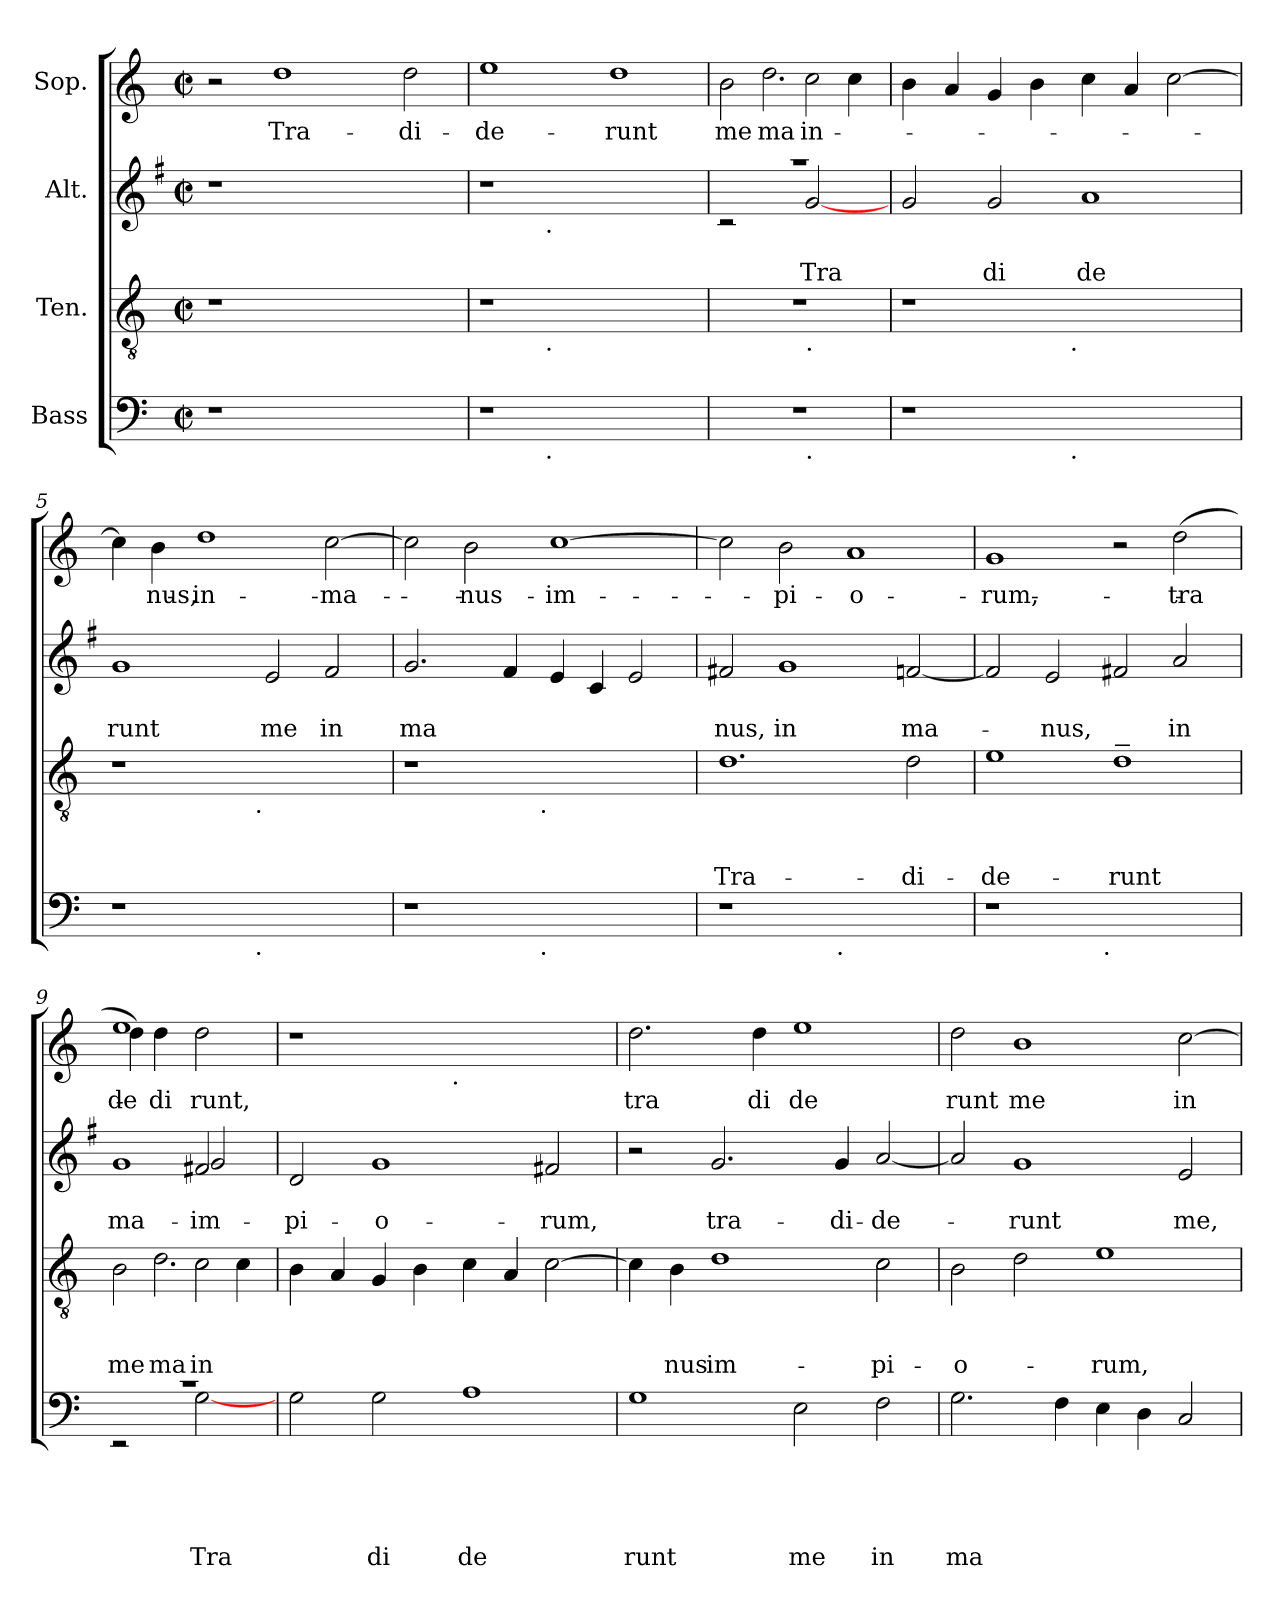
**kern	**text	**text	**text	**text	**text	**kern	**text	**text	**text	**kern	**text	**text	**kern	**text
*part4	*part4	*part4	*part4	*part4	*part4	*part3	*part3	*part3	*part3	*part2	*part2	*part2	*part1	*part1
*staff4	*staff4	*staff4	*staff4	*staff4	*staff4	*staff3	*staff3	*staff3	*staff3	*staff2	*staff2	*staff2	*staff1	*staff1
*I"Bass	*	*	*	*	*	*I"Ten.	*	*	*	*I"Alt.	*	*	*I"Sop.	*
*clefF4	*	*	*	*	*	*clefGv2	*	*	*	*clefG2	*	*	*clefG2	*
*	*	*	*	*	*	*	*	*	*	*ITrd-3c-5	*	*	*	*
*k[]	*	*	*	*	*	*k[]	*	*	*	*k[]	*	*	*k[]	*
*C:	*	*	*	*	*	*C:	*	*	*	*C:	*	*	*C:	*
*M2/2	*	*	*	*	*	*M2/2	*	*	*	*M2/2	*	*	*M2/2	*
*met(c|)	*	*	*	*	*	*met(c|)	*	*	*	*met(c|)	*	*	*met(c|)	*
=1	=1	=1	=1	=1	=1	=1	=1	=1	=1	=1	=1	=1	=1	=1
1r	.	.	.	.	.	1r	.	.	.	1r	.	.	2r	.
!	!	!	!	!	!	!	!	!	!	!	!	!	!	!LO:LY:b
.	.	.	.	.	.	.	.	.	.	.	.	.	1dd	Tra-
1ryy	.	.	.	.	.	1ryy	.	.	.	1ryy	.	.	.	.
!	!	!	!	!	!	!	!	!	!	!	!	!	!	!LO:LY:b
.	.	.	.	.	.	.	.	.	.	.	.	.	2dd\	-di-
=2	=2	=2	=2	=2	=2	=2	=2	=2	=2	=2	=2	=2	=2	=2
!	!	!	!	!	!	!	!	!	!	!	!	!	!	!LO:LY:b
*^	*	*	*	*	*	*^	*	*	*	*^	*	*	*	*
1r	2ryy	.	.	.	.	.	1r	2ryy	.	.	.	1r	2ryy	.	.	1ee	-de-
!	!	!	!	!	!	!	!	!	!	!	!	!	!LO:TX:b:t=.	!	!	!	!
!	!	!	!	!	!	!	!	!LO:TX:b:t=.	!	!	!	!	!	!	!	!	!
!	!LO:TX:b:t=.	!	!	!	!	!	!	!	!	!	!	!	!	!	!	!	!
.	1.ryy	.	.	.	.	.	.	1.ryy	.	.	.	.	1.ryy	.	.	.	.
!	!	!	!	!	!	!	!	!	!	!	!	!	!	!	!	!	!LO:LY:b
1ryy	.	.	.	.	.	.	1ryy	.	.	.	.	1ryy	.	.	.	1dd	-runt
=3	=3	=3	=3	=3	=3	=3	=3	=3	=3	=3	=3	=3	=3	=3	=3	=3	=3
!	!	!	!	!	!	!	!	!	!	!	!	!	!	!	!	!	!LO:LY:b
*	*	*	*	*	*	*	*	*	*	*	*	*	*	*	*	*^	*
*	*	*	*	*	*	*	*	*	*	*	*	*	*	*	*	*	*^	*
1r	2ryy	.	.	.	.	.	1r	2ryy	.	.	.	1raa	2rc	.	.	2b\	4ryy	2.ryy	me
!	!	!	!	!	!	!	!	!	!	!	!	!	!	!	!	!	!	!	!LO:LY:b
.	.	.	.	.	.	.	.	.	.	.	.	.	.	.	.	.	2.dd\	.	ma-
!	!	!	!	!	!	!	!	!LO:TX:b:t=.	!	!	!	!	!	!	!	!	!	!	!
!	!LO:TX:b:t=.	!	!	!	!	!	!	!	!	!	!	!	!	!	!	!	!	!	!
!	!	!	!	!	!	!	!	!	!	!	!	!	!	!	!LO:LY:b	!	!	!	!LO:LY:b
.	2ryy	.	.	.	.	.	.	2ryy	.	.	.	.	[<2cc/	.	Tra	2cc\	.	.	in
.	.	.	.	.	.	.	.	.	.	.	.	.	.	.	.	.	.	4cc\	.
*	*	*	*	*	*	*	*	*	*	*	*	*v	*v	*	*	*	*	*	*
*	*	*	*	*	*	*	*	*	*	*	*	*	*	*	*v	*v	*v	*
=4	=4	=4	=4	=4	=4	=4	=4	=4	=4	=4	=4	=4	=4	=4	=4	=4
1r	2ryy	.	.	.	.	.	1r	2ryy	.	.	.	2cc/	.	.	4b\	.
.	.	.	.	.	.	.	.	.	.	.	.	.	.	.	4a/	.
!	!	!	!	!	!	!	!	!	!	!	!	!	!	!LO:LY:b	!	!
.	4...ryy	.	.	.	.	.	.	4...ryy	.	.	.	2cc/	.	di	4g/	.
.	.	.	.	.	.	.	.	.	.	.	.	.	.	.	4b\	.
!	!	!	!	!	!	!	!	!LO:TX:b:t=.	!	!	!	!	!	!	!	!
!	!LO:TX:b:t=.	!	!	!	!	!	!	!	!	!	!	!	!	!	!	!
.	1ryy	.	.	.	.	.	.	1ryy	.	.	.	.	.	.	.	.
!	!	!	!	!	!	!	!	!	!	!	!	!	!	!LO:LY:b	!	!
1ryy	.	.	.	.	.	.	1ryy	.	.	.	.	1dd	.	de	4cc\	.
.	.	.	.	.	.	.	.	.	.	.	.	.	.	.	4a/	.
.	.	.	.	.	.	.	.	.	.	.	.	.	.	.	[>2cc\	.
.	32ryy	.	.	.	.	.	.	32ryy	.	.	.	.	.	.	.	.
=5	=5	=5	=5	=5	=5	=5	=5	=5	=5	=5	=5	=5	=5	=5	=5	=5
!	!	!	!	!	!	!	!	!	!	!	!	!	!	!LO:LY:b	!	!
1r	2ryy	.	.	.	.	.	1r	2ryy	.	.	.	1cc	.	runt	4cc\]	.
!	!	!	!	!	!	!	!	!	!	!	!	!	!	!	!	!LO:LY:b
.	.	.	.	.	.	.	.	.	.	.	.	.	.	.	4b\	-nus,
!	!	!	!	!	!	!	!	!	!	!	!	!	!	!	!	!LO:LY:b
.	4...ryy	.	.	.	.	.	.	4...ryy	.	.	.	.	.	.	1dd	in
!	!	!	!	!	!	!	!	!LO:TX:b:t=.	!	!	!	!	!	!	!	!
!	!LO:TX:b:t=.	!	!	!	!	!	!	!	!	!	!	!	!	!	!	!
.	1ryy	.	.	.	.	.	.	1ryy	.	.	.	.	.	.	.	.
!	!	!	!	!	!	!	!	!	!	!	!	!	!	!LO:LY:b	!	!
1ryy	.	.	.	.	.	.	1ryy	.	.	.	.	2a/	.	me	.	.
!	!	!	!	!	!	!	!	!	!	!	!	!	!	!LO:LY:b	!	!LO:LY:b
.	.	.	.	.	.	.	.	.	.	.	.	2b/	.	in	[>2cc\	ma-
.	32ryy	.	.	.	.	.	.	32ryy	.	.	.	.	.	.	.	.
=6	=6	=6	=6	=6	=6	=6	=6	=6	=6	=6	=6	=6	=6	=6	=6	=6
!	!	!	!	!	!	!	!	!	!	!	!	!	!	!LO:LY:b	!	!
1r	2ryy	.	.	.	.	.	1r	2ryy	.	.	.	2.cc/	.	ma	2cc\]	.
!	!	!	!	!	!	!	!	!	!	!	!	!	!	!	!	!LO:LY:b
.	4...ryy	.	.	.	.	.	.	4...ryy	.	.	.	.	.	.	2b\	-nus
.	.	.	.	.	.	.	.	.	.	.	.	4b/	.	.	.	.
!	!	!	!	!	!	!	!	!LO:TX:b:t=.	!	!	!	!	!	!	!	!
!	!LO:TX:b:t=.	!	!	!	!	!	!	!	!	!	!	!	!	!	!	!
.	1ryy	.	.	.	.	.	.	1ryy	.	.	.	.	.	.	.	.
!	!	!	!	!	!	!	!	!	!	!	!	!	!	!	!	!LO:LY:b
1ryy	.	.	.	.	.	.	1ryy	.	.	.	.	4a/	.	.	[<1cc	im-
.	.	.	.	.	.	.	.	.	.	.	.	4f/	.	.	.	.
.	.	.	.	.	.	.	.	.	.	.	.	2a/	.	.	.	.
.	32ryy	.	.	.	.	.	.	32ryy	.	.	.	.	.	.	.	.
!!LO:LB:g=z
=7	=7	=7	=7	=7	=7	=7	=7	=7	=7	=7	=7	=7	=7	=7	=7	=7
!	!	!	!	!	!	!	!	!	!	!	!LO:LY:b	!	!	!LO:LY:b	!	!
*	*	*	*	*	*	*	*v	*v	*	*	*	*	*	*	*	*
1r	2ryy	.	.	.	.	.	1.d	.	.	Tra-	2bn/	.	nus,	2cc\]	.
!	!	!	!	!	!	!	!	!	!	!	!	!	!LO:LY:b	!	!LO:LY:b
.	4...ryy	.	.	.	.	.	.	.	.	.	1cc	.	in	2b\	-pi
!	!LO:TX:b:t=.	!	!	!	!	!	!	!	!	!	!	!	!	!	!
.	1ryy	.	.	.	.	.	.	.	.	.	.	.	.	.	.
!	!	!	!	!	!	!	!	!	!	!	!	!	!	!	!LO:LY:b
1ryy	.	.	.	.	.	.	.	.	.	.	.	.	.	1a	o
!	!	!	!	!	!	!	!	!	!	!LO:LY:b	!	!	!LO:LY:b	!	!
.	.	.	.	.	.	.	2d\	.	.	-di-	[<2b-X/	.	ma-	.	.
.	32ryy	.	.	.	.	.	.	.	.	.	.	.	.	.	.
=8	=8	=8	=8	=8	=8	=8	=8	=8	=8	=8	=8	=8	=8	=8	=8
!	!	!	!	!	!	!	!	!	!	!LO:LY:b	!	!	!	!	!LO:LY:b
1r	2ryy	.	.	.	.	.	1e	.	.	-de-	2b-/]	.	.	1g	rum,
!	!	!	!	!	!	!	!	!	!	!	!	!	!LO:LY:b	!	!
.	4...ryy	.	.	.	.	.	.	.	.	.	2a/	.	-nus,	.	.
!	!LO:TX:b:t=.	!	!	!	!	!	!	!	!	!	!	!	!	!	!
.	1ryy	.	.	.	.	.	.	.	.	.	.	.	.	.	.
!	!	!	!	!	!	!	!	!	!	!LO:LY:b	!	!	!	!	!
1ryy	.	.	.	.	.	.	1d~>	.	.	-runt	2b/	.	.	2r	.
!	!	!	!	!	!	!	!	!	!	!	!	!	!LO:LY:b	!	!LO:LY:b
.	.	.	.	.	.	.	.	.	.	.	2dd/	.	in	(>2dd\	tra
.	32ryy	.	.	.	.	.	.	.	.	.	.	.	.	.	.
=9	=9	=9	=9	=9	=9	=9	=9	=9	=9	=9	=9	=9	=9	=9	=9
!	!	!	!	!	!	!	!	!	!	!LO:LY:b	!	!	!LO:LY:b	!	!LO:LY:b
*	*	*	*	*	*	*	*^	*	*	*	*^	*	*	*^	*
*	*	*	*	*	*	*	*	*^	*	*	*	*	*^	*	*	*	*	*
1rc	2rEE	.	.	.	.	.	2B\	4ryy	2.ryy	.	.	me	1cc	2ryy	2ryy	.	ma-	1ee	4dd\)	de
!	!	!	!	!	!	!	!	!	!	!	!	!LO:LY:b	!	!	!	!	!	!	!	!LO:LY:b
.	.	.	.	.	.	.	.	2.d\	.	.	.	ma-	.	.	.	.	.	.	4dd\	di
!	!	!	!	!	!	!LO:LY:b	!	!	!	!	!	!LO:LY:b	!	!	!	!	!LO:LY:b	!	!	!
!	!	!	!	!	!	!	!	!	!	!	!	!	!	!	!	!	!LO:LY:b	!	!	!LO:LY:b
.	[>2G\	.	.	.	.	Tra	2c\	.	.	.	.	in	.	2bn/	2cc/	.	im-	.	2dd\	runt,
.	.	.	.	.	.	.	.	.	4c\	.	.	.	.	.	.	.	.	.	.	.
*v	*v	*	*	*	*	*	*	*	*	*	*	*	*v	*v	*v	*	*	*	*	*
=10	=10	=10	=10	=10	=10	=10	=10	=10	=10	=10	=10	=10	=10	=10	=10	=10	=10
!	!	!	!	!	!	!	!	!	!	!	!	!	!	!LO:LY:b	!	!	!
*	*	*	*	*	*	*v	*v	*v	*	*	*	*	*	*	*	*	*
2G\	.	.	.	.	.	4B\	.	.	.	2g/	.	-pi-	1r	2ryy	.
.	.	.	.	.	.	4A/	.	.	.	.	.	.	.	.	.
!	!	!	!	!	!LO:LY:b	!	!	!	!	!	!	!LO:LY:b	!	!	!
2G\	.	.	.	.	di	4G/	.	.	.	1cc	.	-o-	.	4...ryy	.
.	.	.	.	.	.	4B\	.	.	.	.	.	.	.	.	.
!	!	!	!	!	!	!	!	!	!	!	!	!	!	!LO:TX:b:t=.	!
.	.	.	.	.	.	.	.	.	.	.	.	.	.	1ryy	.
!	!	!	!	!	!LO:LY:b	!	!	!	!	!	!	!	!	!	!
1A	.	.	.	.	de	4c\	.	.	.	.	.	.	1ryy	.	.
.	.	.	.	.	.	4A/	.	.	.	.	.	.	.	.	.
!	!	!	!	!	!	!	!	!	!	!	!	!LO:LY:b	!	!	!
.	.	.	.	.	.	[>2c\	.	.	.	2bn/	.	-rum,	.	.	.
.	.	.	.	.	.	.	.	.	.	.	.	.	.	32ryy	.
=11	=11	=11	=11	=11	=11	=11	=11	=11	=11	=11	=11	=11	=11	=11	=11
!	!	!	!	!	!LO:LY:b	!	!	!	!	!	!	!	!	!	!LO:LY:b
*	*	*	*	*	*	*	*	*	*	*	*	*	*v	*v	*
1G	.	.	.	.	runt	4c\]	.	.	.	2r	.	.	2.dd\	tra
!	!	!	!	!	!	!	!	!	!LO:LY:b	!	!	!	!	!
.	.	.	.	.	.	4B\	.	.	-nus	.	.	.	.	.
!	!	!	!	!	!	!	!	!	!LO:LY:b	!	!	!LO:LY:b	!	!
.	.	.	.	.	.	1d	.	.	im-	2.cc/	.	tra-	.	.
!	!	!	!	!	!	!	!	!	!	!	!	!	!	!LO:LY:b
.	.	.	.	.	.	.	.	.	.	.	.	.	4dd\	di
!	!	!	!	!	!LO:LY:b	!	!	!	!	!	!	!	!	!LO:LY:b
2E\	.	.	.	.	me	.	.	.	.	.	.	.	1ee	de
!	!	!	!	!	!	!	!	!	!	!	!	!LO:LY:b	!	!
.	.	.	.	.	.	.	.	.	.	4cc/	.	-di-	.	.
!	!	!	!	!	!LO:LY:b	!	!	!	!LO:LY:b	!	!	!LO:LY:b	!	!
2F\	.	.	.	.	in	2c\	.	.	-pi-	[<2dd/	.	-de-	.	.
=12	=12	=12	=12	=12	=12	=12	=12	=12	=12	=12	=12	=12	=12	=12
!	!	!	!	!	!LO:LY:b	!	!	!	!LO:LY:b	!	!	!	!	!LO:LY:b
2.G\	.	.	.	.	ma	2B\	.	.	-o-	2dd/]	.	.	2dd\	runt
!	!	!	!	!	!	!	!	!	!	!	!	!LO:LY:b	!	!LO:LY:b
.	.	.	.	.	.	2d\	.	.	.	1cc	.	-runt	1b	me
4F\	.	.	.	.	.	.	.	.	.	.	.	.	.	.
!	!	!	!	!	!	!	!	!	!LO:LY:b	!	!	!	!	!
4E\	.	.	.	.	.	1e	.	.	-rum,	.	.	.	.	.
4D\	.	.	.	.	.	.	.	.	.	.	.	.	.	.
!	!	!	!	!	!	!	!	!	!	!	!	!LO:LY:b	!	!LO:LY:b
2C/	.	.	.	.	.	.	.	.	.	2a/	.	me,	[<2cc\	in
=	=	=	=	=	=	=	=	=	=	=	=	=	=	=
*-	*-	*-	*-	*-	*-	*-	*-	*-	*-	*-	*-	*-	*-	*-
